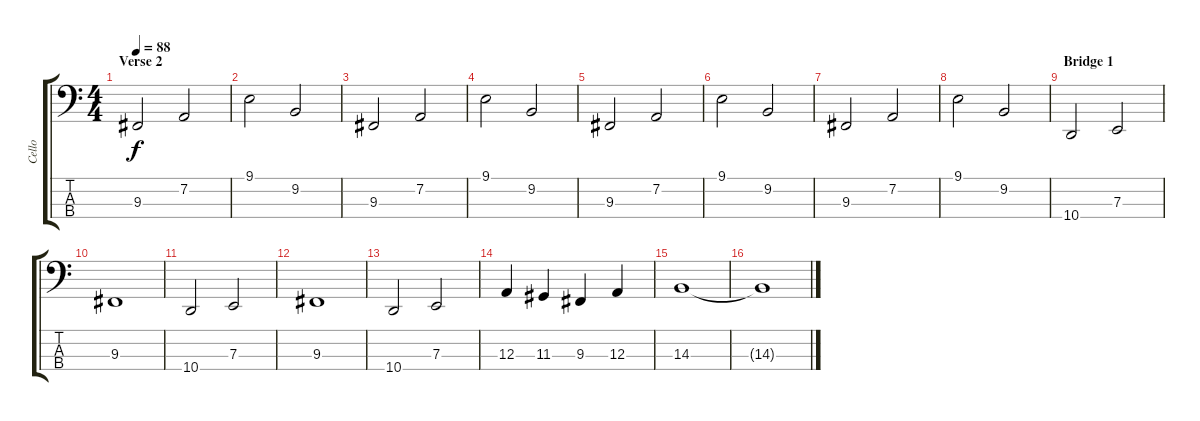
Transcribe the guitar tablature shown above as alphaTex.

\track ("Cello" "Cello") {instrument cello}
\staff {score tabs}
\tuning (G2 D2 A1 E1) {hide}
\ts (4 4)
\section ("" "Verse 2")
\tempo 88
\clef f4
\ks c
9.3.2{dy f} 7.2.2 |
9.1.2 9.2.2 |
9.3.2 7.2.2 |
9.1.2 9.2.2 |
9.3.2 7.2.2 |
9.1.2 9.2.2 |
9.3.2 7.2.2 |
9.1.2 9.2.2 |
\section ("" "Bridge 1")
10.4.2 7.3.2 |
9.3.1 |
10.4.2 7.3.2 |
9.3.1 |
10.4.2 7.3.2 |
12.3.4 11.3.4 9.3.4 12.3.4 |
14.3.1 |
14.3{t}.1
